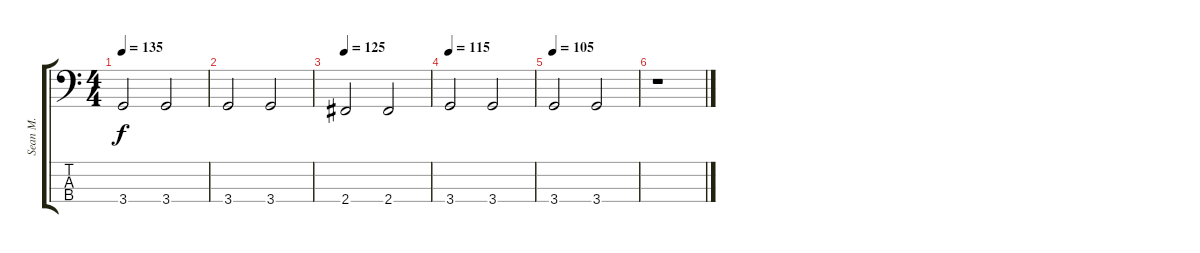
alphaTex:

\track ("Sean M." "Sean M.") {instrument electricbassfinger}
\staff {score tabs}
\tuning (G2 D2 A1 E1) {hide}
\ts (4 4)
\tempo 135
\clef f4
\ks c
3.4.2{dy f} 3.4.2 |
3.4.2 3.4.2 |
\tempo 125
2.4.2 2.4.2 |
\tempo 115
3.4.2 3.4.2 |
\tempo 105
3.4.2 3.4.2 |
r.1
